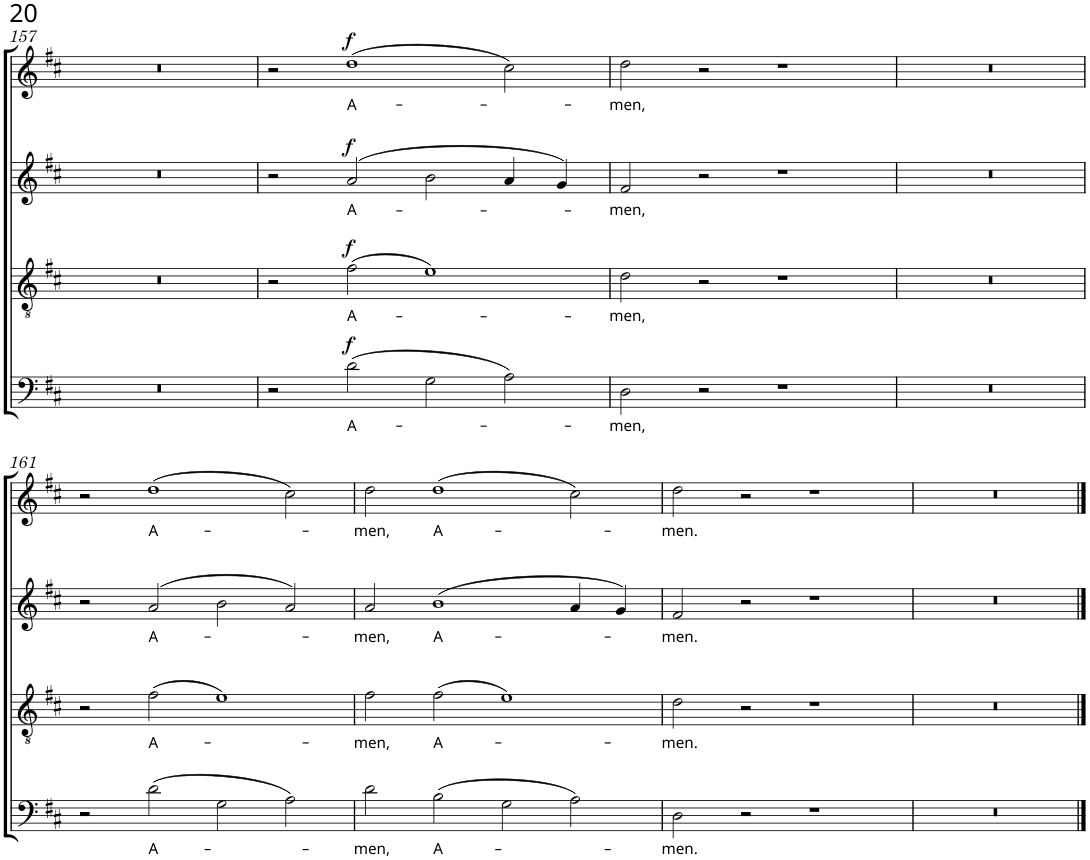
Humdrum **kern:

**kern	**text	**dynam	**kern	**text	**dynam	**kern	**text	**dynam	**kern	**text	**dynam
*part4	*part4	*part4	*part3	*part3	*part3	*part2	*part2	*part2	*part1	*part1	*part1
*staff4	*staff4	*staff4	*staff3	*staff3	*staff3	*staff2	*staff2	*staff2	*staff1	*staff1	*staff1
*I"Bass	*	*	*I"Tenor	*	*	*I"Alto	*	*	*I"Soprano	*	*
!!LO:PB:g=z
*clefF4	*	*	*clefGv2	*	*	*clefG2	*	*	*clefG2	*	*
*k[f#c#]	*	*	*k[f#c#]	*	*	*k[f#c#]	*	*	*k[f#c#]	*	*
*M4/2	*	*	*M4/2	*	*	*M4/2	*	*	*M4/2	*	*
=157	=157	=157	=157	=157	=157	=157	=157	=157	=157	=157	=157
0r	.	.	0r	.	.	0r	.	.	0r	.	.
=158	=158	=158	=158	=158	=158	=158	=158	=158	=158	=158	=158
2r	.	.	2r	.	.	2r	.	.	2r	.	.
!	!LO:LY:b	!LO:DY:a	!	!LO:LY:b	!LO:DY:a	!	!LO:LY:b	!LO:DY:a	!	!LO:LY:b	!LO:DY:a
(2d\	A-	f	(2f#\	A-	f	(2a/	A-	f	(1dd	A-	f
2G\	.	.	1e)	.	.	2b\	.	.	.	.	.
2A\)	.	.	.	.	.	4a/	.	.	2cc#\)	.	.
.	.	.	.	.	.	4g/)	.	.	.	.	.
=159	=159	=159	=159	=159	=159	=159	=159	=159	=159	=159	=159
!	!LO:LY:b	!	!	!LO:LY:b	!	!	!LO:LY:b	!	!	!LO:LY:b	!
2D\	-men,	.	2d\	men,	.	2f#/	men,	.	2dd\	men,	.
2r	.	.	2r	.	.	2r	.	.	2r	.	.
1r	.	.	1r	.	.	1r	.	.	1r	.	.
=160	=160	=160	=160	=160	=160	=160	=160	=160	=160	=160	=160
0r	.	.	0r	.	.	0r	.	.	0r	.	.
!!LO:LB:g=z
=161	=161	=161	=161	=161	=161	=161	=161	=161	=161	=161	=161
2r	.	.	2r	.	.	2r	.	.	2r	.	.
!	!LO:LY:b	!	!	!LO:LY:b	!	!	!LO:LY:b	!	!	!LO:LY:b	!
(2d\	A-	.	(2f#\	A-	.	(2a/	A-	.	(1dd	A-	.
2G\	.	.	1e)	.	.	2b\	.	.	.	.	.
2A\)	.	.	.	.	.	2a/)	.	.	2cc#\)	.	.
=162	=162	=162	=162	=162	=162	=162	=162	=162	=162	=162	=162
!	!LO:LY:b	!	!	!LO:LY:b	!	!	!LO:LY:b	!	!	!LO:LY:b	!
2d\	-men,	.	2f#\	-men,	.	2a/	-men,	.	2dd\	-men,	.
!	!LO:LY:b	!	!	!LO:LY:b	!	!	!LO:LY:b	!	!	!LO:LY:b	!
(2B\	A-	.	(2f#\	A-	.	(>1b	A-	.	(1dd	A-	.
2G\	.	.	1e)	.	.	.	.	.	.	.	.
2A\)	.	.	.	.	.	4a/	.	.	2cc#\)	.	.
.	.	.	.	.	.	4g/)	.	.	.	.	.
=163	=163	=163	=163	=163	=163	=163	=163	=163	=163	=163	=163
!	!LO:LY:b	!	!	!LO:LY:b	!	!	!LO:LY:b	!	!	!LO:LY:b	!
2D\	-men.	.	2d\	-men.	.	2f#/	-men.	.	2dd\	-men.	.
2r	.	.	2r	.	.	2r	.	.	2r	.	.
1r	.	.	1r	.	.	1r	.	.	1r	.	.
=164	=164	=164	=164	=164	=164	=164	=164	=164	=164	=164	=164
0r	.	.	0r	.	.	0r	.	.	0r	.	.
==	==	==	==	==	==	==	==	==	==	==	==
*-	*-	*-	*-	*-	*-	*-	*-	*-	*-	*-	*-
